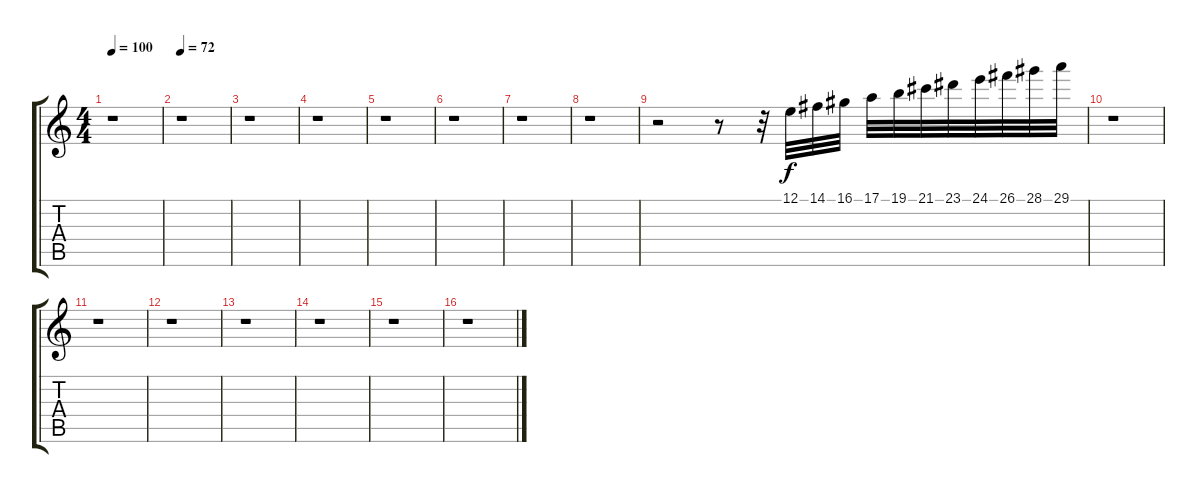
\track "" {instrument orchestralharp}
\staff {score tabs}
\tuning (E4 B3 G3 D3 A2 E2) {hide}
\ts (4 4)
\tempo 100
\clef g2
\ks c
r.1{dy f instrument orchestralharp} |
\tempo 72
r.1 |
r.1 |
r.1 |
r.1 |
r.1 |
r.1 |
r.1 |
r.2 r.8 r.32 12.1.32 14.1.32 16.1.32 17.1.32 19.1.32 21.1.32 23.1.32 24.1.32 26.1.32 28.1.32 29.1.32 |
r.1 |
r.1 |
r.1 |
r.1 |
r.1 |
r.1 |
r.1
